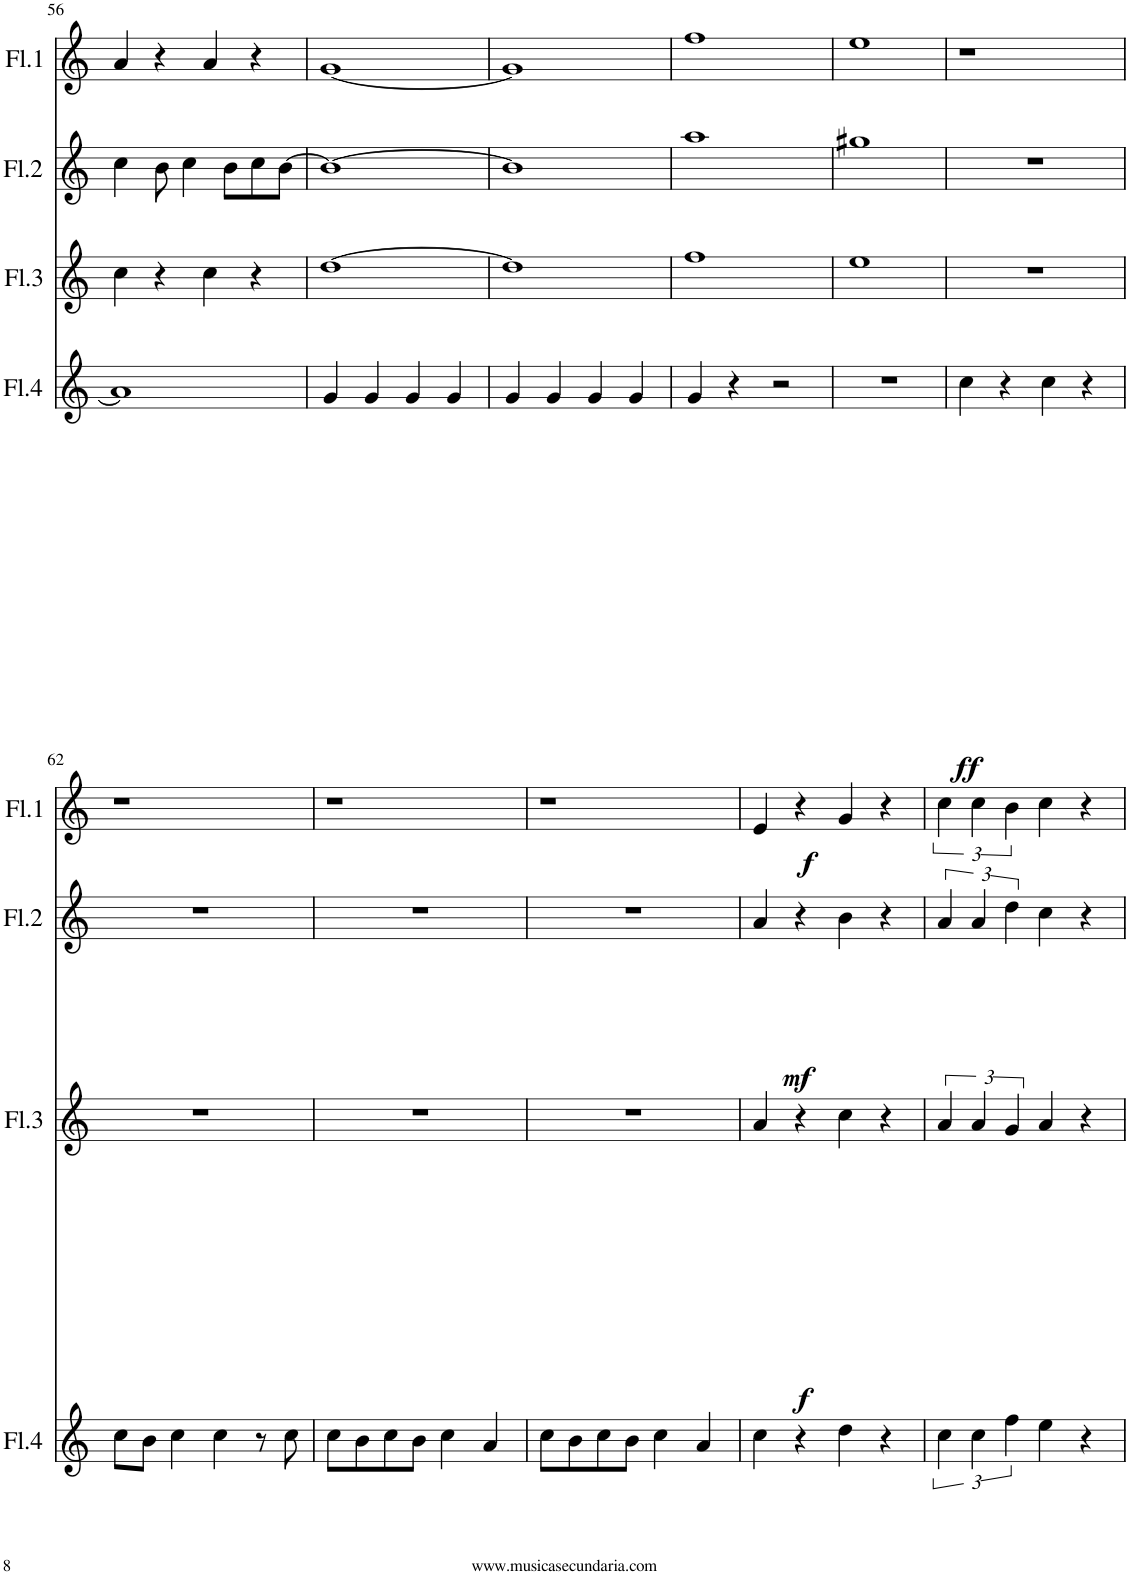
**kern	**dynam	**kern	**dynam	**kern	**dynam	**kern	**dynam
*part4	*part4	*part3	*part3	*part2	*part2	*part1	*part1
*staff4	*staff4	*staff3	*staff3	*staff2	*staff2	*staff1	*staff1
*I"Flauta 4	*	*I"Flauta 3	*	*I"Flauta 2	*	*I"Flauta 1	*
*I'Fl.4	*	*I'Fl.3	*	*I'Fl.2	*	*I'Fl.1	*
!!LO:PB:g=z
*clefG2	*	*clefG2	*	*clefG2	*	*clefG2	*
*k[]	*	*k[]	*	*k[]	*	*k[]	*
*M4/4	*	*M4/4	*	*M4/4	*	*M4/4	*
=56	=56	=56	=56	=56	=56	=56	=56
1a]	.	4cc\	.	4cc\	.	4a/	.
.	.	4r	.	8b\	.	4r	.
.	.	.	.	4cc\	.	.	.
.	.	4cc\	.	.	.	4a/	.
.	.	.	.	8b\L	.	.	.
.	.	4r	.	8cc\	.	4r	.
.	.	.	.	[8b\J	.	.	.
=57	=57	=57	=57	=57	=57	=57	=57
4g/	.	[1dd	.	1b_	.	[1g	.
4g/	.	.	.	.	.	.	.
4g/	.	.	.	.	.	.	.
4g/	.	.	.	.	.	.	.
=58	=58	=58	=58	=58	=58	=58	=58
4g/	.	1dd]	.	1b]	.	1g]	.
4g/	.	.	.	.	.	.	.
4g/	.	.	.	.	.	.	.
4g/	.	.	.	.	.	.	.
=59	=59	=59	=59	=59	=59	=59	=59
4g/	.	1ff	.	1aa	.	1ff	.
4r	.	.	.	.	.	.	.
2r	.	.	.	.	.	.	.
=60	=60	=60	=60	=60	=60	=60	=60
1r	.	1ee	.	1gg#X	.	1ee	.
=61	=61	=61	=61	=61	=61	=61	=61
!	!LO:DY:b	!	!	!	!	!	!
4cc\	ff	1r	.	1r	.	1r	.
4r	.	.	.	.	.	.	.
4cc\	.	.	.	.	.	.	.
4r	.	.	.	.	.	.	.
!!LO:LB:g=z
=62	=62	=62	=62	=62	=62	=62	=62
8cc\L	.	1r	.	1r	.	1r	.
8b\J	.	.	.	.	.	.	.
4cc\	.	.	.	.	.	.	.
4cc\	.	.	.	.	.	.	.
8r	.	.	.	.	.	.	.
8cc\	.	.	.	.	.	.	.
=63	=63	=63	=63	=63	=63	=63	=63
8cc\L	.	1r	.	1r	.	1r	.
8b\	.	.	.	.	.	.	.
8cc\	.	.	.	.	.	.	.
8b\J	.	.	.	.	.	.	.
4cc\	.	.	.	.	.	.	.
4a/	.	.	.	.	.	.	.
=64	=64	=64	=64	=64	=64	=64	=64
8cc\L	.	1r	.	1r	.	1r	.
8b\	.	.	.	.	.	.	.
8cc\	.	.	.	.	.	.	.
8b\J	.	.	.	.	.	.	.
4cc\	.	.	.	.	.	.	.
4a/	.	.	.	.	.	.	.
=65	=65	=65	=65	=65	=65	=65	=65
!	!	!	!LO:DY:b	!	!LO:DY:b	!	!LO:DY:b
4cc\	.	4a/	f	4a/	mf	4e/	f
4r	.	4r	.	4r	.	4r	.
4dd\	.	4cc\	.	4b\	.	4g/	.
4r	.	4r	.	4r	.	4r	.
=66	=66	=66	=66	=66	=66	=66	=66
6cc\	.	6a/	.	6a/	.	6cc\	.
6cc\	.	6a/	.	6a/	.	6cc\	.
6ff\	.	6g/	.	6dd\	.	6b\	.
4ee\	.	4a/	.	4cc\	.	4cc\	.
4r	.	4r	.	4r	.	4r	.
=	=	=	=	=	=	=	=
*-	*-	*-	*-	*-	*-	*-	*-
